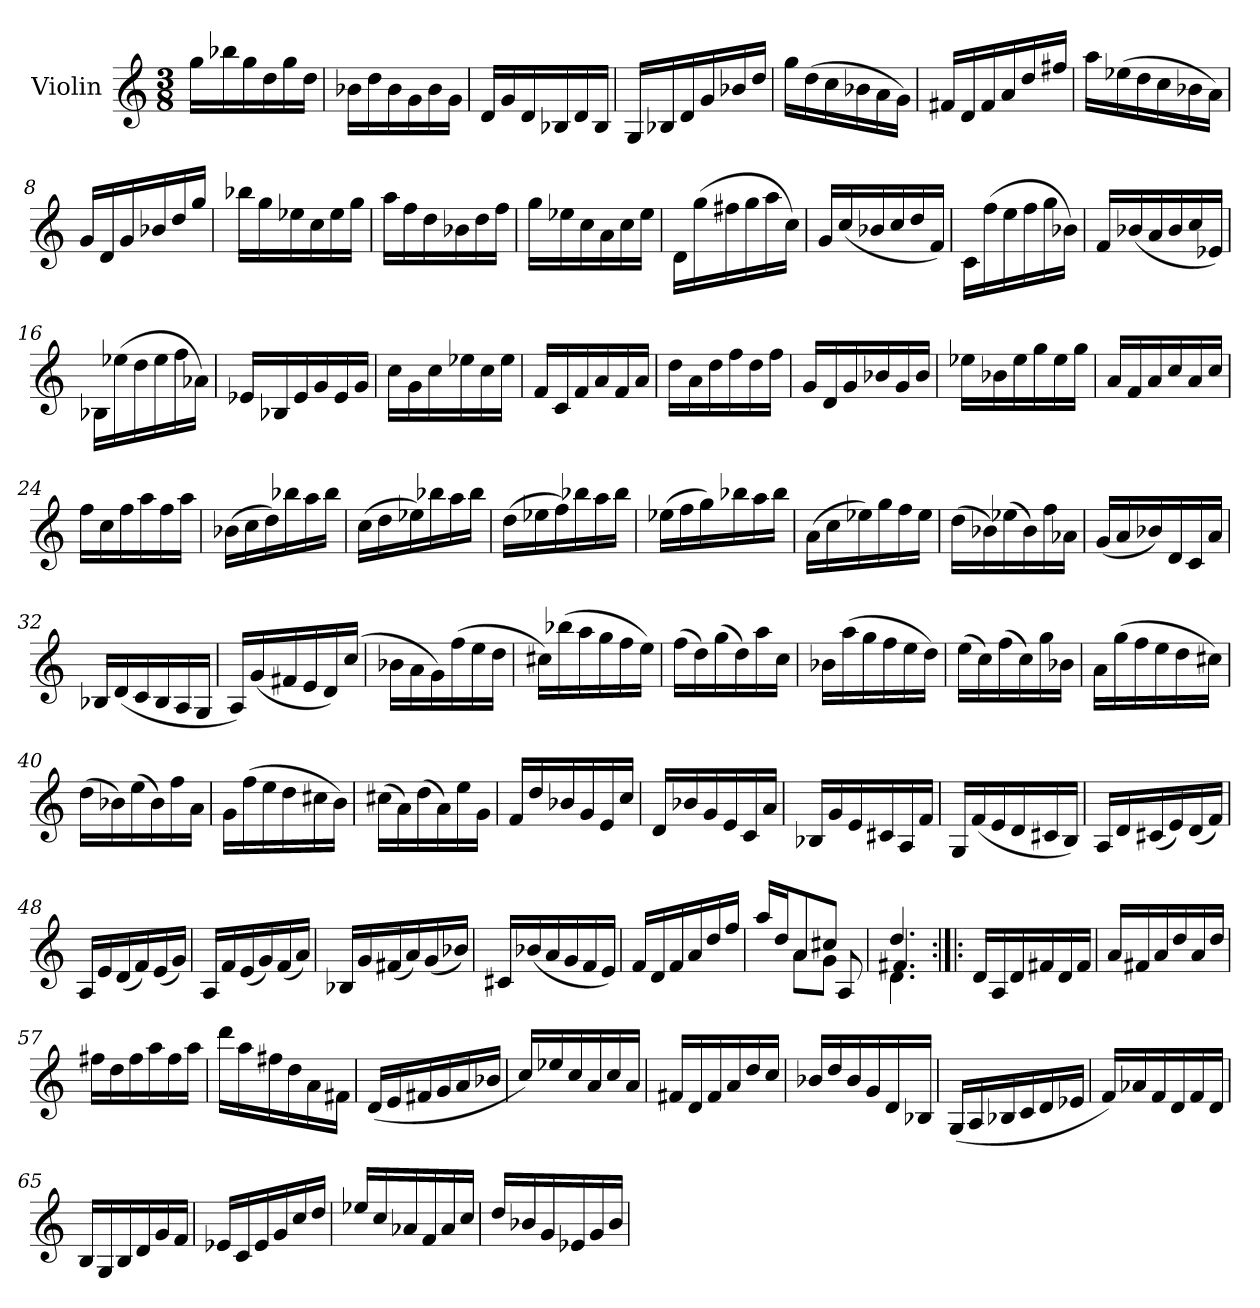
**kern
*part1
*staff1
*I"Violin
*I'Vln
*clefG2
*k[]
*M3/8
*MM132
=1
16gg\LL
16bb-X\
16gg\
16dd\
16gg\
16dd\JJ
=2
16b-X\LL
16dd\
16b-\
16g\
16b-\
16g\JJ
=3
16d/LL
16g/
16d/
16B-X/
16d/
16B-/JJ
=4
16G/LL
16B-X/
16d/
16g/
16b-X/
16dd/JJ
=5
16gg\LL
(16dd\
16cc\
16b-X\
16a\
16g\JJ)
=6
16f#X/LL
16d/
16f#/
16a/
16dd/
16ff#X/JJ
=7
16aa\LL
(16ee-X\
16dd\
16cc\
16b-X\
16a\JJ)
=8
16g/LL
16d/
16g/
16b-X/
16dd/
16gg/JJ
=9
16bb-X\LL
16gg\
16ee-X\
16cc\
16ee-\
16gg\JJ
=10
16aa\LL
16ff\
16dd\
16b-X\
16dd\
16ff\JJ
=11
16gg\LL
16ee-X\
16cc\
16a\
16cc\
16ee-\JJ
=12
16d\LL
(16gg\
16ff#X\
16gg\
16aa\
16cc\JJ)
=13
16g/LL
(16cc/
16b-X/
16cc/
16dd/
16f/JJ)
=14
16c\LL
(16ff\
16ee\
16ff\
16gg\
16b-X\JJ)
=15
16f/LL
(16b-X/
16a/
16b-/
16cc/
16e-X/JJ)
=16
16B-X\LL
(16ee-X\
16dd\
16ee-\
16ff\
16a-X\JJ)
=17
16e-X/LL
16B-X/
16e-/
16g/
16e-/
16g/JJ
=18
16cc\LL
16g\
16cc\
16ee-X\
16cc\
16ee-\JJ
=19
16f/LL
16c/
16f/
16a/
16f/
16a/JJ
=20
16dd\LL
16a\
16dd\
16ff\
16dd\
16ff\JJ
=21
16g/LL
16d/
16g/
16b-X/
16g/
16b-/JJ
=22
16ee-X\LL
16b-X\
16ee-\
16gg\
16ee-\
16gg\JJ
=23
16a/LL
16f/
16a/
16cc/
16a/
16cc/JJ
=24
16ff\LL
16cc\
16ff\
16aa\
16ff\
16aa\JJ
=25
(16b-X\LL
16cc\
16dd\)
16bb-X\
16aa\
16bb-\JJ
=26
(16cc\LL
16dd\
16ee-X\)
16bb-X\
16aa\
16bb-\JJ
=27
(16dd\LL
16ee-X\
16ff\)
16bb-X\
16aa\
16bb-\JJ
=28
(16ee-X\LL
16ff\
16gg\)
16bb-X\
16aa\
16bb-\JJ
=29
(16a\LL
16cc\
16ee-X\)
16gg\
16ff\
16ee-\JJ
=30
(16dd\LL
16b-X\)
(16ee-X\
16b-\)
16ff\
16a-X\JJ
=31
(16g/LL
16a/
16b-X/)
16d/
16c/
16a/JJ
=32
16B-X/LL
(16d/
16c/
16B-/
16A/
16G/JJ
=33
16A/LL)
(16g/
16f#X/
16e/
16d/)
(16cc/JJ
=34
16b-X\LL
16a\
16g\)
(16ff\
16ee\
16dd\JJ
=35
16cc#X\LL)
(16bb-X\
16aa\
16gg\
16ff\
16ee\JJ)
=36
(16ff\LL
16dd\)
(16gg\
16dd\)
16aa\
16cc\JJ
=37
16b-X\LL
(16aa\
16gg\
16ff\
16ee\
16dd\JJ)
=38
(16ee\LL
16cc\)
(16ff\
16cc\)
16gg\
16b-X\JJ
=39
16a\LL
(16gg\
16ff\
16ee\
16dd\
16cc#X\JJ)
=40
(16dd\LL
16b-X\)
(16ee\
16b-\)
16ff\
16a\JJ
=41
16g\LL
(16ff\
16ee\
16dd\
16cc#X\
16b\JJ)
=42
(16cc#X\LL
16a\)
(16dd\
16a\)
16ee\
16g\JJ
=43
16f/LL
16dd/
16b-X/
16g/
16e/
16cc/JJ
=44
16d/LL
16b-X/
16g/
16e/
16c/
16a/JJ
=45
16B-X/LL
16g/
16e/
16c#X/
16A/
16f/JJ
=46
16G/LL
(16f/
16e/
16d/
16c#X/
16B/JJ)
=47
16A/LL
16d/
(16c#X/
16e/)
(16d/
16f/JJ)
=48
16A/LL
16e/
(16d/
16f/)
(16e/
16g/JJ)
=49
16A/LL
16f/
(16e/
16g/)
(16f/
16a/JJ)
=50
16B-X/LL
16g/
(16f#X/
16a/)
(16g/
16b-X/JJ)
=51
16c#X/LL
(16b-X/
16a/
16g/
16f/
16e/JJ)
=52
16f/LL
16d/
16f/
16a/
16dd/
16ff/JJ
=53
*^
*	*^
16aa/LL	8ryy	4ryy
16dd/J	.	.
8a/	8a\L	.
8cc#X/J	8g\J	8A/
=54	=54	=54
4.dd/	4.f#X/	4.d\
*v	*v	*v
=55:|!|:
16d/LL
16A/
16d/
16f#X/
16d/
16f#/JJ
=56
16a/LL
16f#X/
16a/
16dd/
16a/
16dd/JJ
=57
16ff#X\LL
16dd\
16ff#\
16aa\
16ff#\
16aa\JJ
=58
16ddd\LL
16aa\
16ff#X\
16dd\
16a\
16f#X\JJ
=59
(16d/LL
16e/
16f#X/
16g/
16a/
16b-X/JJ
=60
16cc/LL)
16ee-X/
16cc/
16a/
16cc/
16a/JJ
=61
16f#X/LL
16d/
16f#/
16a/
16dd/
16cc/JJ
=62
16b-X/LL
16dd/
16b-/
16g/
16d/
16B-X/JJ
=63
(16G/LL
16A/
16B-X/
16c/
16d/
16e-X/JJ
=64
16f/LL)
16a-X/
16f/
16d/
16f/
16d/JJ
=65
16B/LL
16G/
16B/
16d/
16g/
16f/JJ
=66
16e-X/LL
16c/
16e-/
16g/
16cc/
16dd/JJ
=67
16ee-X/LL
16cc/
16a-X/
16f/
16a-/
16cc/JJ
=68
16dd/LL
16b-X/
16g/
16e-X/
16g/
16b-/JJ
=
*-
